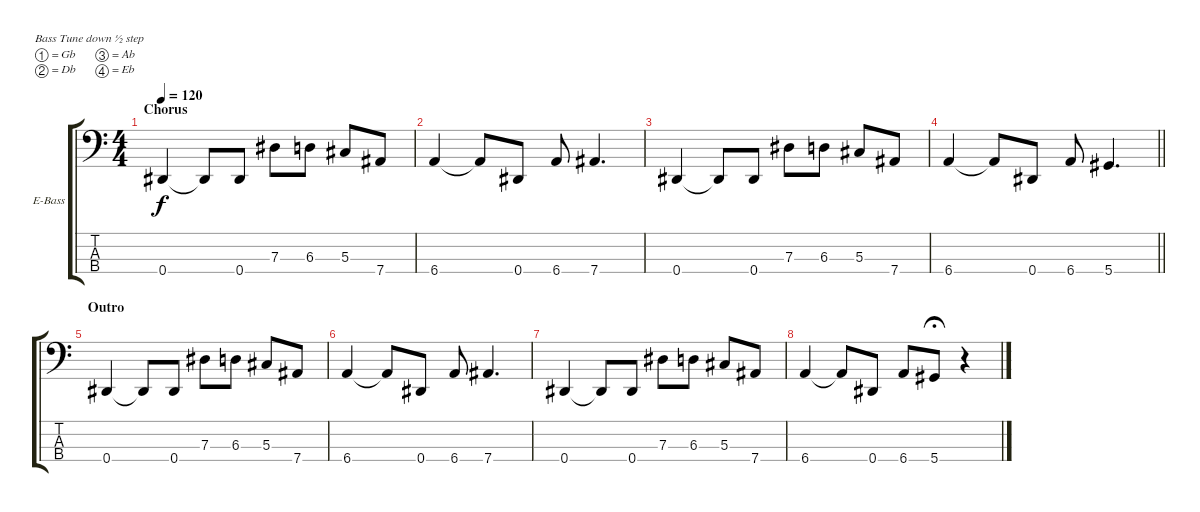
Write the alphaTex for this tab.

\bracketExtendMode groupsimilarinstruments
\firstSystemTrackNameOrientation horizontal
\otherSystemsTrackNameOrientation horizontal
\track ("Geezer" "E-Bass") {instrument electricbassfinger}
\staff {score tabs}
\tuning (Gb2 Db2 Ab1 Eb1)
\ts (4 4)
\section ("" "Chorus")
\tempo 120
\clef f4
\ks c
0.4.4{dy f} 0.4{t}.8 0.4.8 7.3.8 6.3.8 5.3.8 7.4.8 |
6.4.4 6.4{t}.8 0.4.8 6.4.8 7.4.4{d} |
0.4.4 0.4{t}.8 0.4.8 7.3.8 6.3.8 5.3.8 7.4.8 |
\barLineRight lightlight
6.4.4 6.4{t}.8 0.4.8 6.4.8 5.4.4{d} |
\section ("" "Outro")
0.4.4 0.4{t}.8 0.4.8 7.3.8 6.3.8 5.3.8 7.4.8 |
6.4.4 6.4{t}.8 0.4.8 6.4.8 7.4.4{d} |
0.4.4 0.4{t}.8 0.4.8 7.3.8 6.3.8 5.3.8 7.4.8 |
6.4.4 6.4{t}.8 0.4.8 6.4.8 5.4.8{fermata (medium 0.99)} r.4
